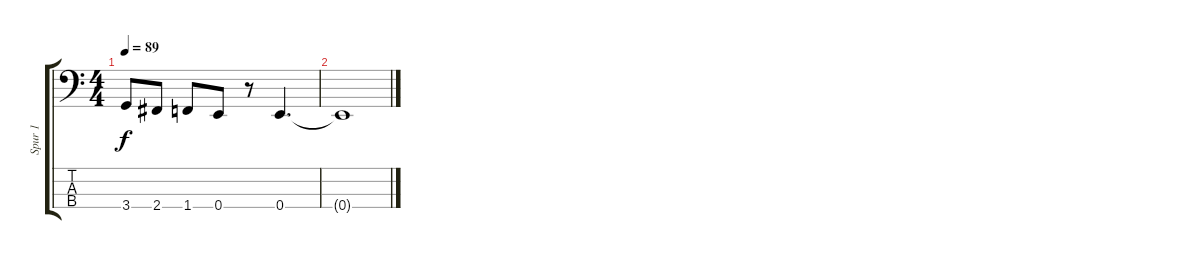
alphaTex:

\track ("Spur 1" "Spur 1") {instrument electricbassfinger}
\staff {score tabs}
\tuning (G2 D2 A1 E1) {hide}
\ts (4 4)
\tempo 89
\clef f4
\ks c
3.4.8{dy f} 2.4.8 1.4.8 0.4.8 r.8 0.4.4{d} |
0.4{t}.1
